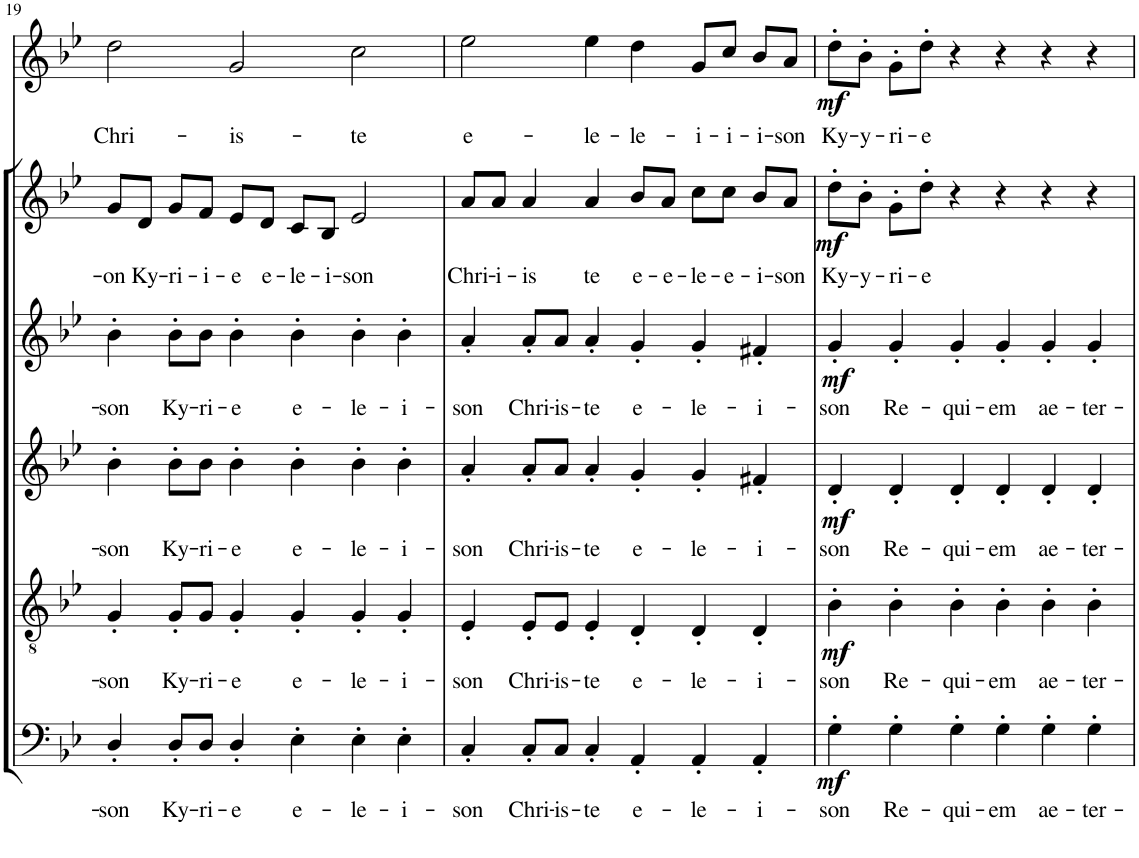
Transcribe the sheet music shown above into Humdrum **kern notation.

**kern	**text	**dynam	**kern	**text	**dynam	**kern	**text	**dynam	**kern	**text	**dynam	**kern	**text	**dynam	**kern	**text	**dynam
*part6	*part6	*part6	*part5	*part5	*part5	*part4	*part4	*part4	*part3	*part3	*part3	*part2	*part2	*part2	*part1	*part1	*part1
*staff6	*staff6	*staff6	*staff5	*staff5	*staff5	*staff4	*staff4	*staff4	*staff3	*staff3	*staff3	*staff2	*staff2	*staff2	*staff1	*staff1	*staff1
*I"Bassi	*	*	*I"Tenori	*	*	*I"Contralti I	*	*	*I"Contralti II	*	*	*I"Soprani	*	*	*I"Solo	*	*
!!LO:PB:g=z
*clefF4	*	*	*clefGv2	*	*	*clefG2	*	*	*clefG2	*	*	*clefG2	*	*	*clefG2	*	*
*	*	*	*	*	*	*	*	*	*	*	*	*Trd1c2	*	*	*Trd1c2	*	*
*k[b-e-]	*	*	*k[b-e-]	*	*	*k[b-e-]	*	*	*k[b-e-]	*	*	*k[b-e-]	*	*	*k[b-e-]	*	*
*B-:	*	*	*B-:	*	*	*B-:	*	*	*B-:	*	*	*B-:	*	*	*B-:	*	*
*M6/4	*	*	*M6/4	*	*	*M6/4	*	*	*M6/4	*	*	*M6/4	*	*	*M6/4	*	*
=19	=19	=19	=19	=19	=19	=19	=19	=19	=19	=19	=19	=19	=19	=19	=19	=19	=19
!	!LO:LY:b	!	!	!LO:LY:b	!	!	!LO:LY:b	!	!	!LO:LY:b	!	!	!LO:LY:b	!	!	!LO:LY:b	!
4D'/	-son	.	4G'/	-son	.	4b-'\	-son	.	4b-'\	-son	.	8g/L	-on	.	2dd\	Chri-	.
!	!	!	!	!	!	!	!	!	!	!	!	!	!LO:LY:b	!	!	!	!
.	.	.	.	.	.	.	.	.	.	.	.	8d/J	Ky-	.	.	.	.
!	!LO:LY:b	!	!	!LO:LY:b	!	!	!LO:LY:b	!	!	!LO:LY:b	!	!	!LO:LY:b	!	!	!	!
8D'/L	Ky-	.	8G'/L	Ky-	.	8b-'\L	Ky-	.	8b-'\L	Ky-	.	8g/L	-ri-	.	.	.	.
!	!LO:LY:b	!	!	!LO:LY:b	!	!	!LO:LY:b	!	!	!LO:LY:b	!	!	!LO:LY:b	!	!	!	!
8D/J	-ri-	.	8G/J	-ri-	.	8b-\J	-ri-	.	8b-\J	-ri-	.	8f/J	-i-	.	.	.	.
!	!LO:LY:b	!	!	!LO:LY:b	!	!	!LO:LY:b	!	!	!LO:LY:b	!	!	!LO:LY:b	!	!	!LO:LY:b	!
4D'/	-e	.	4G'/	-e	.	4b-'\	-e	.	4b-'\	-e	.	8e-/L	-e	.	2g/	-is-	.
!	!	!	!	!	!	!	!	!	!	!	!	!	!LO:LY:b	!	!	!	!
.	.	.	.	.	.	.	.	.	.	.	.	8d/J	e-	.	.	.	.
!	!LO:LY:b	!	!	!LO:LY:b	!	!	!LO:LY:b	!	!	!LO:LY:b	!	!	!LO:LY:b	!	!	!	!
4E-'\	e-	.	4G'/	e-	.	4b-'\	e-	.	4b-'\	e-	.	8c/L	-le-	.	.	.	.
!	!	!	!	!	!	!	!	!	!	!	!	!	!LO:LY:b	!	!	!	!
.	.	.	.	.	.	.	.	.	.	.	.	8B-/J	-i-	.	.	.	.
!	!LO:LY:b	!	!	!LO:LY:b	!	!	!LO:LY:b	!	!	!LO:LY:b	!	!	!LO:LY:b	!	!	!LO:LY:b	!
4E-'\	-le-	.	4G'/	-le-	.	4b-'\	-le-	.	4b-'\	-le-	.	2e-/	-son	.	2cc\	-te	.
!	!LO:LY:b	!	!	!LO:LY:b	!	!	!LO:LY:b	!	!	!LO:LY:b	!	!	!	!	!	!	!
4E-'\	-i-	.	4G'/	-i-	.	4b-'\	-i-	.	4b-'\	-i-	.	.	.	.	.	.	.
=20	=20	=20	=20	=20	=20	=20	=20	=20	=20	=20	=20	=20	=20	=20	=20	=20	=20
!	!LO:LY:b	!	!	!LO:LY:b	!	!	!LO:LY:b	!	!	!LO:LY:b	!	!	!LO:LY:b	!	!	!LO:LY:b	!
4C'/	-son	.	4E-'/	-son	.	4a'/	-son	.	4a'/	-son	.	8a/L	Chri-	.	2ee-\	e-	.
!	!	!	!	!	!	!	!	!	!	!	!	!	!LO:LY:b	!	!	!	!
.	.	.	.	.	.	.	.	.	.	.	.	8a/J	-i-	.	.	.	.
!	!LO:LY:b	!	!	!LO:LY:b	!	!	!LO:LY:b	!	!	!LO:LY:b	!	!	!LO:LY:b	!	!	!	!
8C'/L	Chri-	.	8E-'/L	Chri-	.	8a'/L	Chri-	.	8a'/L	Chri-	.	4a/	-is	.	.	.	.
!	!LO:LY:b	!	!	!LO:LY:b	!	!	!LO:LY:b	!	!	!LO:LY:b	!	!	!	!	!	!	!
8C/J	-is-	.	8E-/J	-is-	.	8a/J	-is-	.	8a/J	-is-	.	.	.	.	.	.	.
!	!LO:LY:b	!	!	!LO:LY:b	!	!	!LO:LY:b	!	!	!LO:LY:b	!	!	!LO:LY:b	!	!	!LO:LY:b	!
4C'/	-te	.	4E-'/	-te	.	4a'/	-te	.	4a'/	-te	.	4a/	te	.	4ee-\	-le-	.
!	!LO:LY:b	!	!	!LO:LY:b	!	!	!LO:LY:b	!	!	!LO:LY:b	!	!	!LO:LY:b	!	!	!LO:LY:b	!
4AA'/	e-	.	4D'/	e-	.	4g'/	e-	.	4g'/	e-	.	8b-/L	e-	.	4dd\	-le-	.
!	!	!	!	!	!	!	!	!	!	!	!	!	!LO:LY:b	!	!	!	!
.	.	.	.	.	.	.	.	.	.	.	.	8a/J	-e-	.	.	.	.
!	!LO:LY:b	!	!	!LO:LY:b	!	!	!LO:LY:b	!	!	!LO:LY:b	!	!	!LO:LY:b	!	!	!LO:LY:b	!
4AA'/	-le-	.	4D'/	-le-	.	4g'/	-le-	.	4g'/	-le-	.	8cc\L	-le-	.	8g/L	-i-	.
!	!	!	!	!	!	!	!	!	!	!	!	!	!LO:LY:b	!	!	!LO:LY:b	!
.	.	.	.	.	.	.	.	.	.	.	.	8cc\J	-e-	.	8cc/J	-i-	.
!	!LO:LY:b	!	!	!LO:LY:b	!	!	!LO:LY:b	!	!	!LO:LY:b	!	!	!LO:LY:b	!	!	!LO:LY:b	!
4AA'/	-i-	.	4D'/	-i-	.	4f#X'/	-i-	.	4f#X'/	-i-	.	8b-/L	-i-	.	8b-/L	-i-	.
!	!	!	!	!	!	!	!	!	!	!	!	!	!LO:LY:b	!	!	!LO:LY:b	!
.	.	.	.	.	.	.	.	.	.	.	.	8a/J	-son	.	8a/J	-son	.
=21	=21	=21	=21	=21	=21	=21	=21	=21	=21	=21	=21	=21	=21	=21	=21	=21	=21
!	!LO:LY:b	!LO:DY:b	!	!LO:LY:b	!LO:DY:b	!	!LO:LY:b	!LO:DY:b	!	!LO:LY:b	!LO:DY:b	!	!LO:LY:b	!LO:DY:b	!	!LO:LY:b	!LO:DY:b
4G'\	-son	mf	4B-'\	-son	mf	4d'/	-son	mf	4g'/	-son	mf	8dd'\L	Ky-	mf	8dd'\L	Ky-	mf
!	!	!	!	!	!	!	!	!	!	!	!	!	!LO:LY:b	!	!	!LO:LY:b	!
.	.	.	.	.	.	.	.	.	.	.	.	8b-'\J	-y-	.	8b-'\J	-y-	.
!	!LO:LY:b	!	!	!LO:LY:b	!	!	!LO:LY:b	!	!	!LO:LY:b	!	!	!LO:LY:b	!	!	!LO:LY:b	!
4G'\	Re-	.	4B-'\	Re-	.	4d'/	Re-	.	4g'/	Re-	.	8g'\L	-ri-	.	8g'\L	-ri-	.
!	!	!	!	!	!	!	!	!	!	!	!	!	!LO:LY:b	!	!	!LO:LY:b	!
.	.	.	.	.	.	.	.	.	.	.	.	8dd'\J	-e	.	8dd'\J	-e	.
!	!LO:LY:b	!	!	!LO:LY:b	!	!	!LO:LY:b	!	!	!LO:LY:b	!	!	!	!	!	!	!
4G'\	-qui-	.	4B-'\	-qui-	.	4d'/	-qui-	.	4g'/	-qui-	.	4r	.	.	4r	.	.
!	!LO:LY:b	!	!	!LO:LY:b	!	!	!LO:LY:b	!	!	!LO:LY:b	!	!	!	!	!	!	!
4G'\	-em	.	4B-'\	-em	.	4d'/	-em	.	4g'/	-em	.	4r	.	.	4r	.	.
!	!LO:LY:b	!	!	!LO:LY:b	!	!	!LO:LY:b	!	!	!LO:LY:b	!	!	!	!	!	!	!
4G'\	ae-	.	4B-'\	ae-	.	4d'/	ae-	.	4g'/	ae-	.	4r	.	.	4r	.	.
!	!LO:LY:b	!	!	!LO:LY:b	!	!	!LO:LY:b	!	!	!LO:LY:b	!	!	!	!	!	!	!
4G'\	-ter-	.	4B-'\	-ter-	.	4d'/	-ter-	.	4g'/	-ter-	.	4r	.	.	4r	.	.
=	=	=	=	=	=	=	=	=	=	=	=	=	=	=	=	=	=
*-	*-	*-	*-	*-	*-	*-	*-	*-	*-	*-	*-	*-	*-	*-	*-	*-	*-
